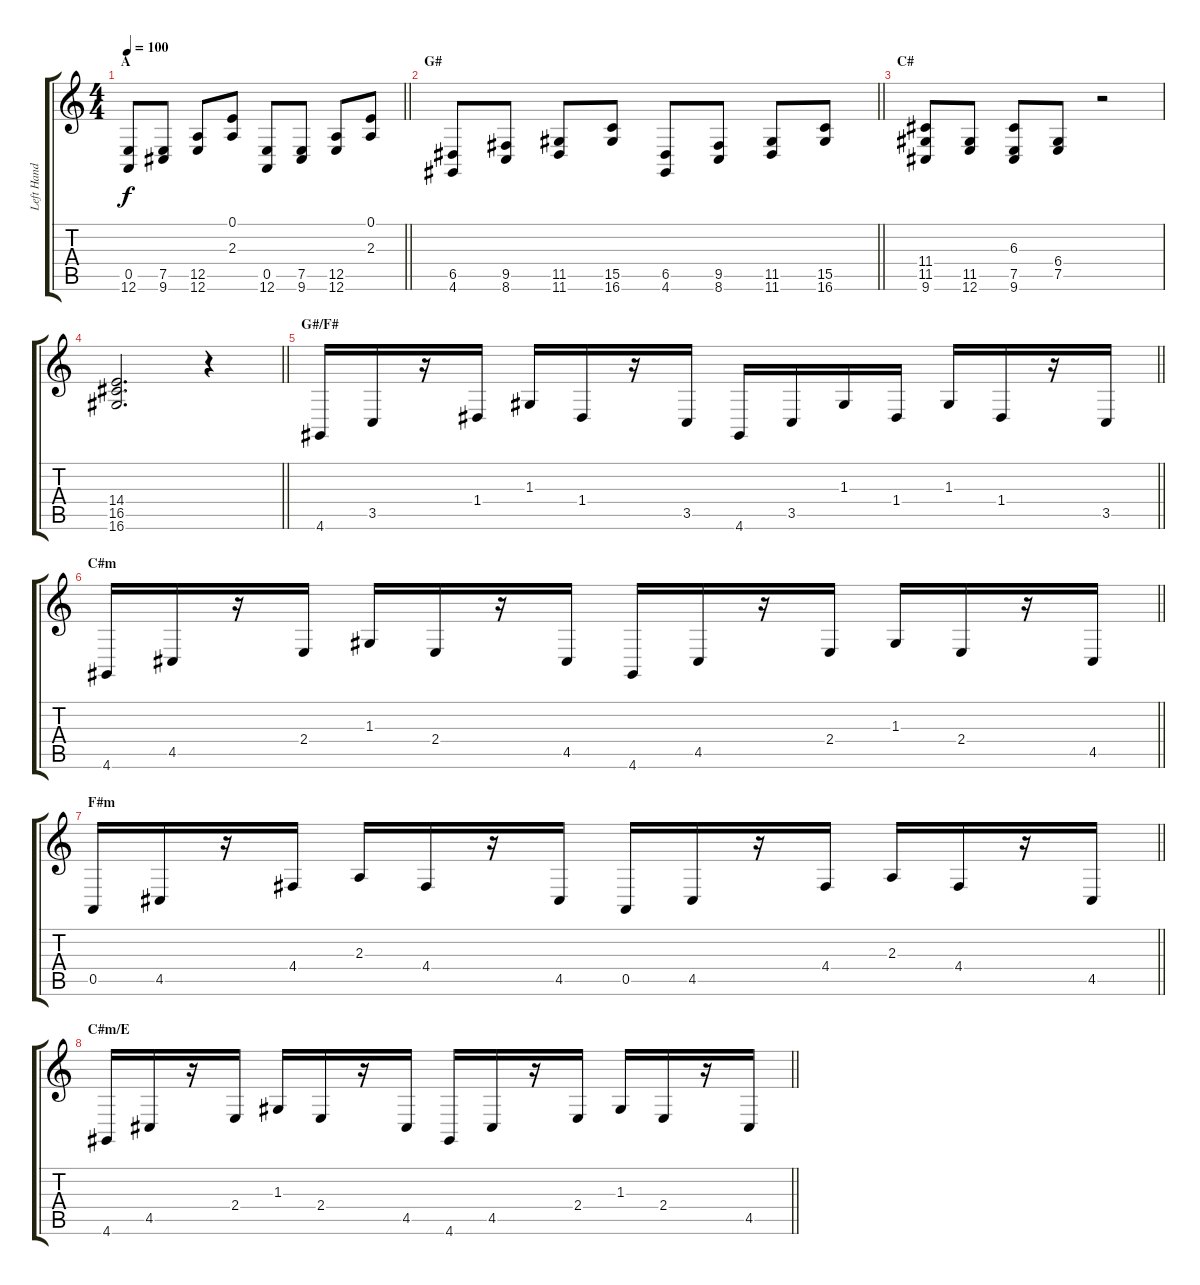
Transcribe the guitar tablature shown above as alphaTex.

\track ("Left Hand" "Left Hand") {instrument acousticgrandpiano}
\staff {score tabs}
\tuning (E4 B3 G3 D3 A2 E2) {hide}
\ts (4 4)
\section ("" "A")
\tempo 100
\clef g2
\barLineRight lightlight
\ks c
(0.5 12.6).8{dy f} (7.5 9.6).8 (12.5 12.6).8 (0.1 2.3).8 (0.5 12.6).8 (7.5 9.6).8 (12.5 12.6).8 (0.1 2.3).8 |
\section ("" "G#")
\barLineRight lightlight
(6.5 4.6).8 (9.5 8.6).8 (11.5 11.6).8 (15.5 16.6).8 (6.5 4.6).8 (9.5 8.6).8 (11.5 11.6).8 (15.5 16.6).8 |
\section ("" "C#")
(11.4 11.5 9.6).8 (11.5 12.6).8 (6.3 7.5 9.6).8 (6.4 7.5).8 r.2 |
\barLineRight lightlight
(14.4 16.5 16.6).2{d} r.4 |
\section ("" "G#/F#")
\barLineRight lightlight
4.6.16 3.5.16 r.16 1.4.16 1.3.16 1.4.16 r.16 3.5.16 4.6.16 3.5.16 1.3.16 1.4.16 1.3.16 1.4.16 r.16 3.5.16 |
\section ("" "C#m")
\barLineRight lightlight
4.6.16 4.5.16 r.16 2.4.16 1.3.16 2.4.16 r.16 4.5.16 4.6.16 4.5.16 r.16 2.4.16 1.3.16 2.4.16 r.16 4.5.16 |
\section ("" "F#m")
\barLineRight lightlight
0.5.16 4.5.16 r.16 4.4.16 2.3.16 4.4.16 r.16 4.5.16 0.5.16 4.5.16 r.16 4.4.16 2.3.16 4.4.16 r.16 4.5.16 |
\section ("" "C#m/E")
\barLineRight lightlight
4.6.16 4.5.16 r.16 2.4.16 1.3.16 2.4.16 r.16 4.5.16 4.6.16 4.5.16 r.16 2.4.16 1.3.16 2.4.16 r.16 4.5.16
